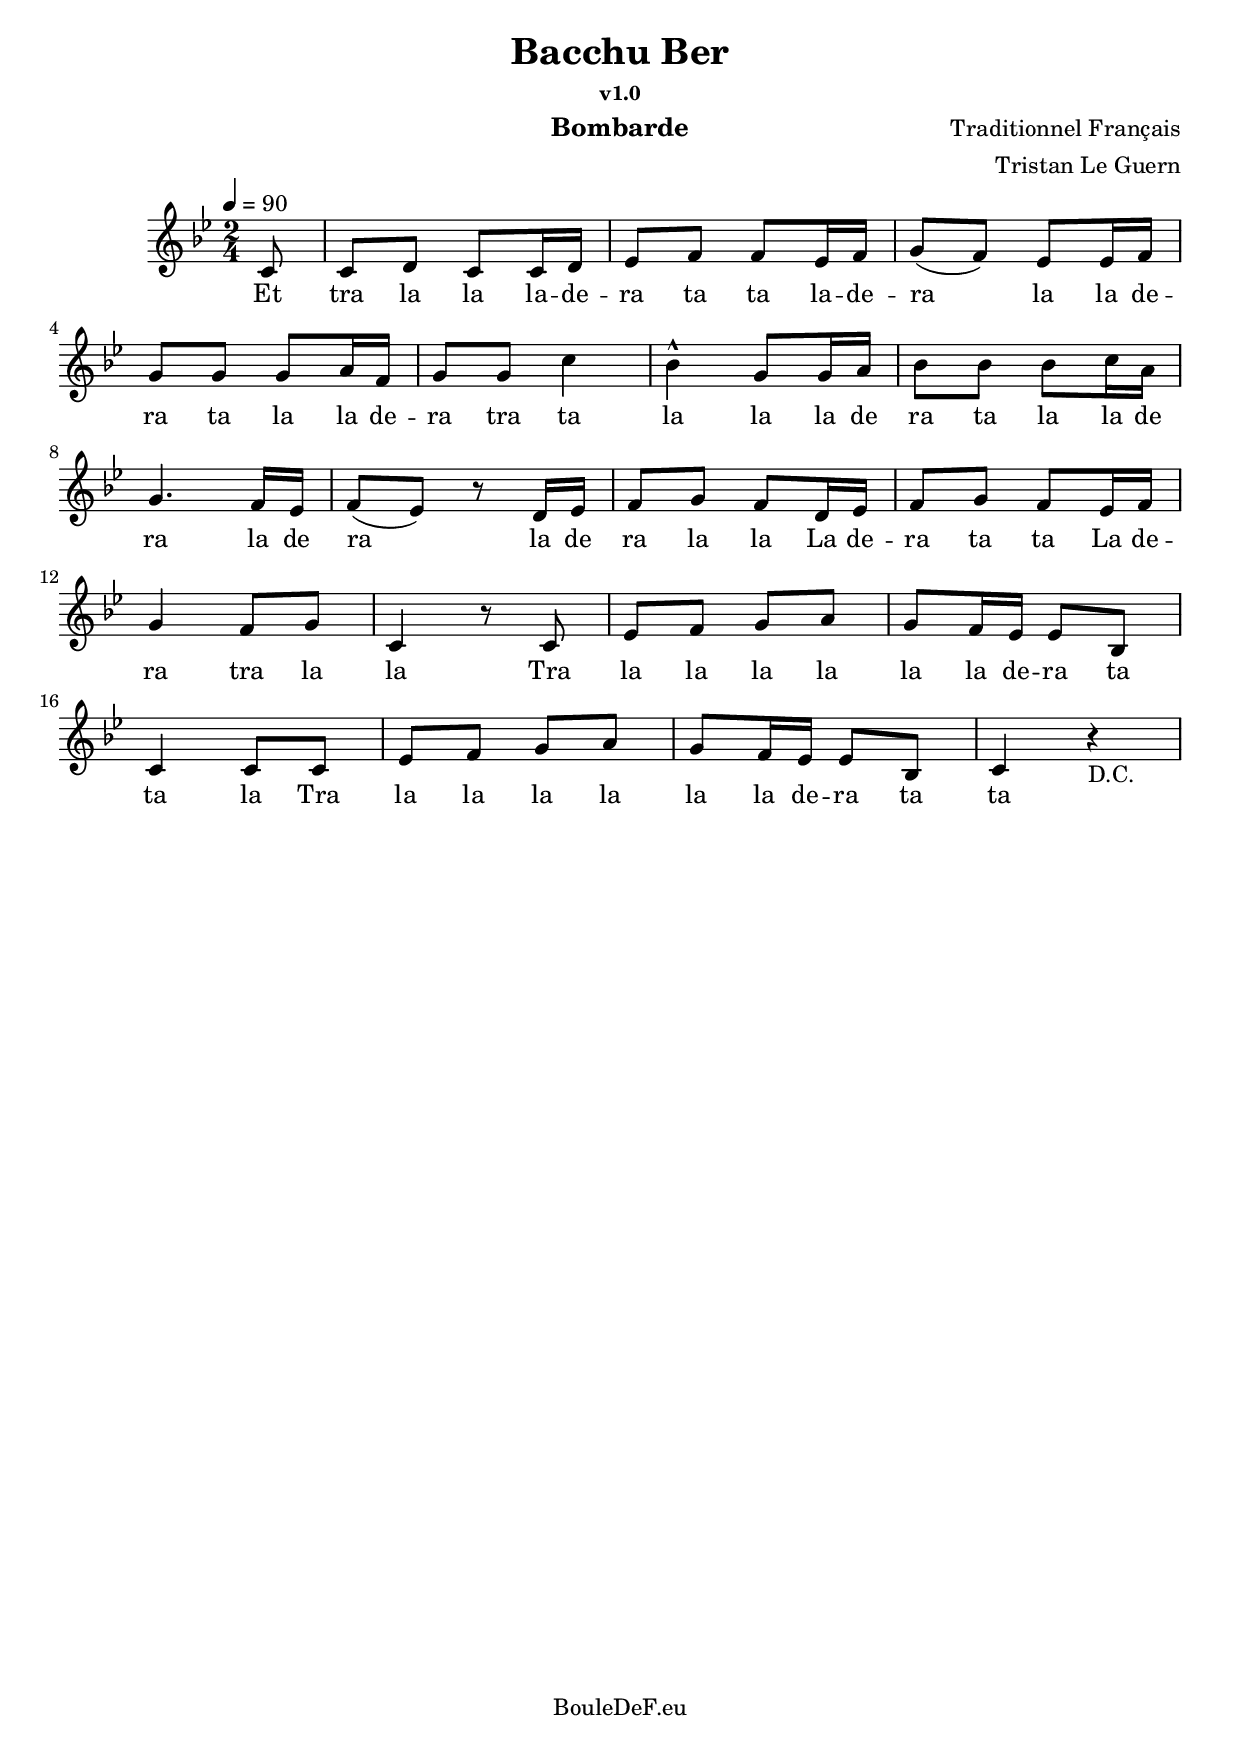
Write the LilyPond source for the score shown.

\version "2.14.2"
\include "italiano.ly"

\header {
	title = "Bacchu Ber"
	subsubtitle = "v1.0"
	composer = "Traditionnel Français"
	arranger = "Tristan Le Guern"
	instrument = "Bombarde"
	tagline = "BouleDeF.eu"
}

\score {
	\new Staff \relative si {
		\clef "treble"
		\key sib \major
		\time 2/4
		\tempo 4 = 90

		\partial 8 do8
		| do re do do16 re
		| mib8 fa fa mib16 fa
		| sol8( fa) mib mib16 fa \break
		| sol8 sol sol la16 fa
		| sol8 sol do4
		| sib-^ sol8 sol16 la
		| sib8 sib sib do16 la \break
		| sol4. fa16 mib
		| fa8( mib) r re16 mib
		| fa8 sol fa re16 mib16
		| fa8 sol fa mib16 fa \break
		| sol4 fa8 sol
		| do,4 r8 do
		| mib fa sol la
		| sol fa16 mib mib8 sib \break
		| do4 do8 do
		| mib fa sol la
		| sol fa16 mib mib8 sib
		| do4 r_"D.C."
	}
	\addlyrics {
		Et
		| tra la la la -- de --
		| ra ta ta la -- de --
		| ra la la de --
		| ra ta la la de --
		| ra tra ta
		| la la la de
		| ra ta la la de
		| ra la de
		| ra la de
		| ra la la La de --
		| ra ta ta La de --
		| ra tra la
		| la Tra
		| la la la la
		| la la de -- ra ta
		| ta la Tra
		| la la la la
		| la la de -- ra ta
		| ta
	}
}
